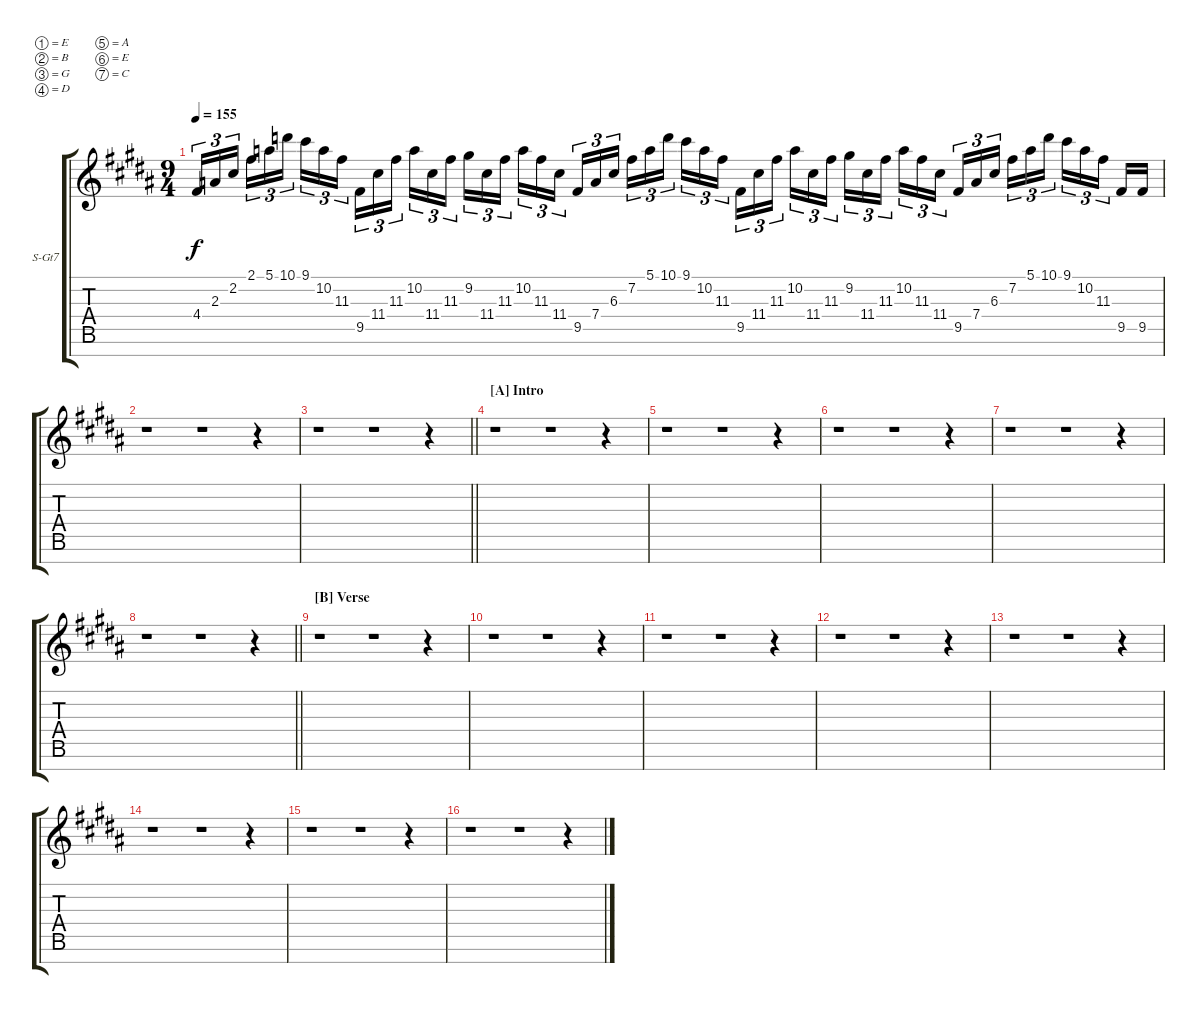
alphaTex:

\bracketExtendMode groupsimilarinstruments
\firstSystemTrackNameOrientation horizontal
\otherSystemsTrackNameOrientation horizontal
\track ("Synth" "S-Gt7") {instrument lead2sawtooth}
\staff {score tabs}
\tuning (E4 B3 G3 D3 A2 E2 C-1)
\displaytranspose 12
\ts (9 4)
\tempo 155
\clef g2
\ks b
4.4.16{tu (3 2) dy f instrument lead2sawtooth} 2.3.16{tu (3 2)} 2.2.16{tu (3 2)} 2.1.16{tu (3 2)} 5.1.16{tu (3 2)} 10.1.16{tu (3 2)} 9.1.16{tu (3 2)} 10.2.16{tu (3 2)} 11.3.16{tu (3 2)} 9.5.16{tu (3 2)} 11.4.16{tu (3 2)} 11.3.16{tu (3 2)} 10.2.16{tu (3 2)} 11.4.16{tu (3 2)} 11.3.16{tu (3 2)} 9.2.16{tu (3 2)} 11.4.16{tu (3 2)} 11.3.16{tu (3 2)} 10.2.16{tu (3 2)} 11.3.16{tu (3 2)} 11.4.16{tu (3 2)} 9.5.16{tu (3 2)} 7.4.16{tu (3 2)} 6.3.16{tu (3 2)} 7.2.16{tu (3 2)} 5.1.16{tu (3 2)} 10.1.16{tu (3 2)} 9.1.16{tu (3 2)} 10.2.16{tu (3 2)} 11.3.16{tu (3 2)} 9.5.16{tu (3 2)} 11.4.16{tu (3 2)} 11.3.16{tu (3 2)} 10.2.16{tu (3 2)} 11.4.16{tu (3 2)} 11.3.16{tu (3 2)} 9.2.16{tu (3 2)} 11.4.16{tu (3 2)} 11.3.16{tu (3 2)} 10.2.16{tu (3 2)} 11.3.16{tu (3 2)} 11.4.16{tu (3 2)} 9.5.16{tu (3 2)} 7.4.16{tu (3 2)} 6.3.16{tu (3 2)} 7.2.16{tu (3 2)} 5.1.16{tu (3 2)} 10.1.16{tu (3 2)} 9.1.16{tu (3 2)} 10.2.16{tu (3 2)} 11.3.16{tu (3 2)} 9.5.16 9.5.16 |
\beaming (8 6 6 6)
r.1 r.1 r.4 |
\barLineRight lightlight
r.1 r.1 r.4 |
\section ("A" "Intro")
r.1 r.1 r.4 |
r.1 r.1 r.4 |
r.1 r.1 r.4 |
r.1 r.1 r.4 |
\barLineRight lightlight
r.1 r.1 r.4 |
\section ("B" "Verse")
r.1 r.1 r.4 |
r.1 r.1 r.4 |
r.1 r.1 r.4 |
r.1 r.1 r.4 |
r.1 r.1 r.4 |
r.1 r.1 r.4 |
r.1 r.1 r.4 |
r.1 r.1 r.4
